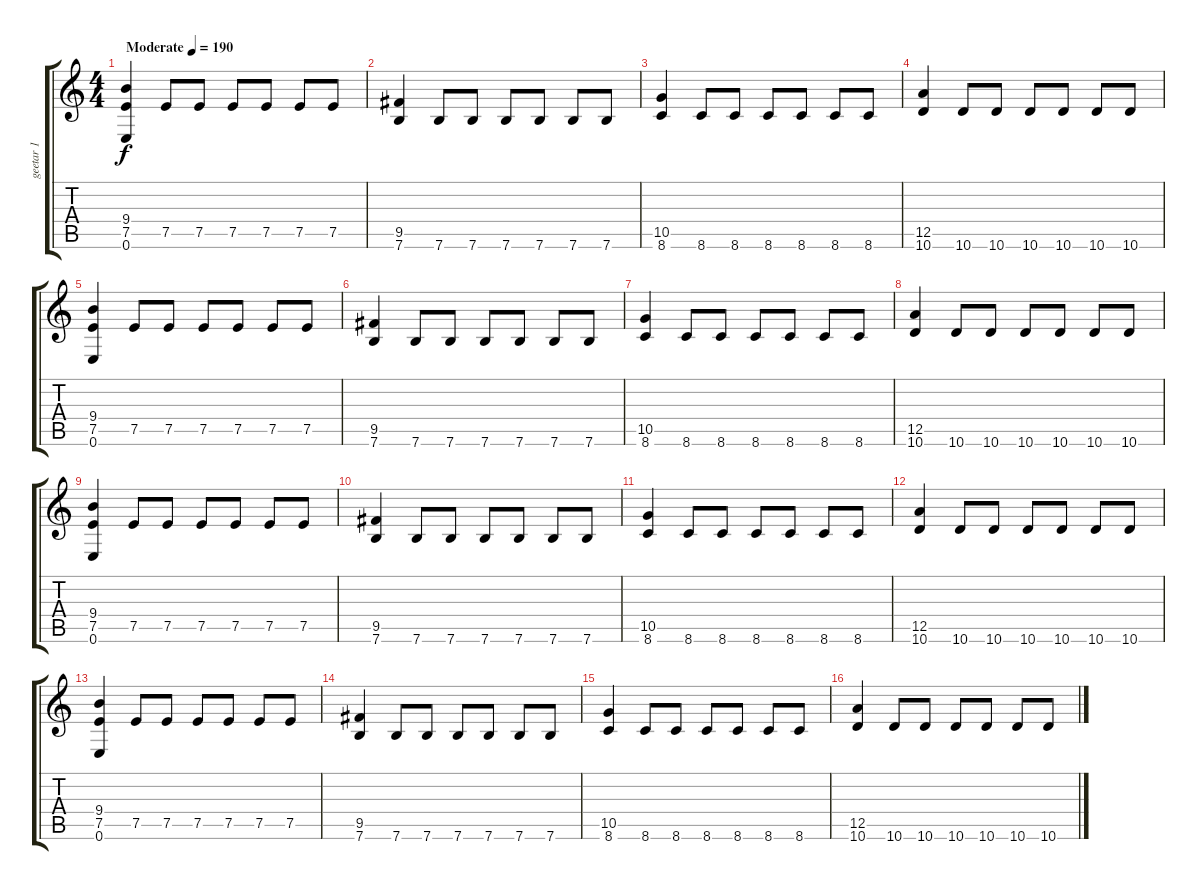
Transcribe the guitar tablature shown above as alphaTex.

\track ("geetar 1" "geetar 1") {instrument distortionguitar}
\staff {score tabs}
\tuning (E4 B3 G3 D3 A2 E2) {hide}
\ts (4 4)
\tempo (190 "Moderate")
\clef g2
\ks c
(9.4 7.5 0.6).4{dy f instrument distortionguitar} 7.5.8 7.5.8 7.5.8 7.5.8 7.5.8 7.5.8 |
(9.5 7.6).4 7.6.8 7.6.8 7.6.8 7.6.8 7.6.8 7.6.8 |
(10.5 8.6).4 8.6.8 8.6.8 8.6.8 8.6.8 8.6.8 8.6.8 |
(12.5 10.6).4 10.6.8 10.6.8 10.6.8 10.6.8 10.6.8 10.6.8 |
(9.4 7.5 0.6).4 7.5.8 7.5.8 7.5.8 7.5.8 7.5.8 7.5.8 |
(9.5 7.6).4 7.6.8 7.6.8 7.6.8 7.6.8 7.6.8 7.6.8 |
(10.5 8.6).4 8.6.8 8.6.8 8.6.8 8.6.8 8.6.8 8.6.8 |
(12.5 10.6).4 10.6.8 10.6.8 10.6.8 10.6.8 10.6.8 10.6.8 |
(9.4 7.5 0.6).4 7.5.8 7.5.8 7.5.8 7.5.8 7.5.8 7.5.8 |
(9.5 7.6).4 7.6.8 7.6.8 7.6.8 7.6.8 7.6.8 7.6.8 |
(10.5 8.6).4 8.6.8 8.6.8 8.6.8 8.6.8 8.6.8 8.6.8 |
(12.5 10.6).4 10.6.8 10.6.8 10.6.8 10.6.8 10.6.8 10.6.8 |
(9.4 7.5 0.6).4 7.5.8 7.5.8 7.5.8 7.5.8 7.5.8 7.5.8 |
(9.5 7.6).4 7.6.8 7.6.8 7.6.8 7.6.8 7.6.8 7.6.8 |
(10.5 8.6).4 8.6.8 8.6.8 8.6.8 8.6.8 8.6.8 8.6.8 |
(12.5 10.6).4 10.6.8 10.6.8 10.6.8 10.6.8 10.6.8 10.6.8
